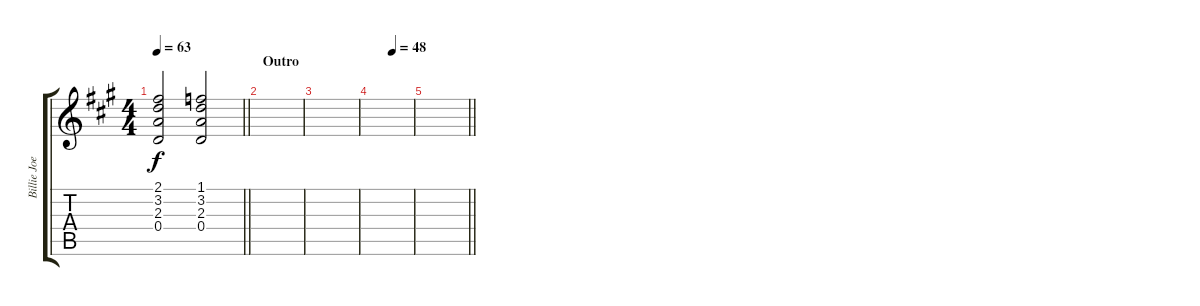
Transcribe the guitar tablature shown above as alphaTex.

\track ("Billie Joe Armstrong (Rhthym Guittar)" "Billie Joe") {instrument acousticguitarsteel}
\staff {score tabs}
\tuning (E4 B3 G3 D3 A2 E2) {hide}
\ts (4 4)
\tempo 63
\clef g2
\barLineRight lightlight
\ks a
(2.1 3.2 2.3 0.4).2{dy f} (1.1 3.2 2.3 0.4).2 |
\section ("" "Outro")
|
|
\tempo (48 0.5)
|
\barLineRight lightlight
